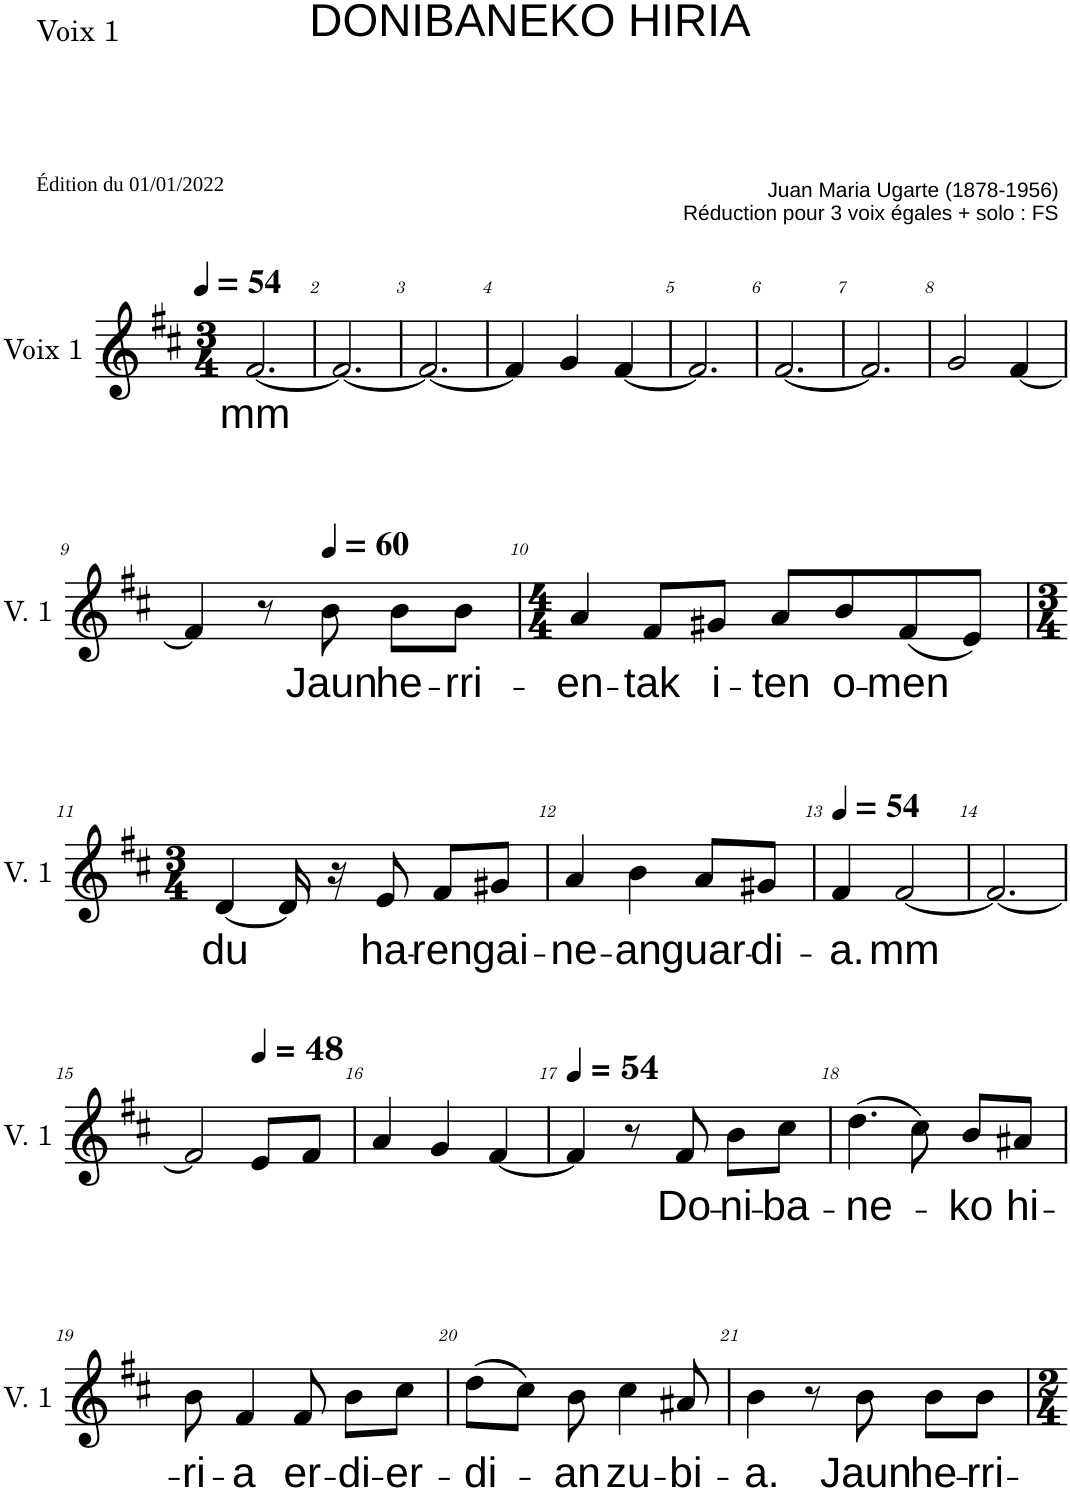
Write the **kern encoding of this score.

**kern	**text
*part1	*part1
*staff1	*staff1
*I"Voix 1	*
*I'V. 1	*
*clefG2	*
*k[f#c#]	*
*M3/4	*
*MM54	*
=1	=1
!	!LO:LY:b
[2.f#/	mm
=2	=2
2.f#/_	.
=3	=3
2.f#/_	.
=4	=4
4f#/]	.
4g/	.
[4f#/	.
=5	=5
2.f#/]	.
=6	=6
[2.f#/	.
=7	=7
2.f#/]	.
=8	=8
2g/	.
[4f#/	.
!!LO:LB:g=z
=9	=9
4f#/]	.
8r	.
*MM60	*
!	!LO:LY:b
8b\	Jaun
!	!LO:LY:b
8b\L	he-
!	!LO:LY:b
8b\J	-rri-
=10	=10
*M4/4	*
!	!LO:LY:b
4a/	-en-
!	!LO:LY:b
8f#/L	-tak
!	!LO:LY:b
8g#X/J	i-
!	!LO:LY:b
8a/L	-ten
!	!LO:LY:b
8b/	o-
!	!LO:LY:b
(8f#/	-men
8e/J)	.
!!LO:LB:g=z
=11	=11
*M3/4	*
!	!LO:LY:b
[4d/	du
16d/]	.
16r	.
!	!LO:LY:b
8e/	ha-
!	!LO:LY:b
8f#/L	-ren
!	!LO:LY:b
8g#X/J	gai-
=12	=12
!	!LO:LY:b
4a/	-ne-
!	!LO:LY:b
4b\	-an
!	!LO:LY:b
8a/L	guar-
!	!LO:LY:b
8g#X/J	-di-
=13	=13
*MM54	*
!	!LO:LY:b
4f#/	-a.
!	!LO:LY:b
[2f#/	mm
=14	=14
2.f#/_	.
!!LO:LB:g=z
=15	=15
2f#/]	.
*MM48	*
8e/L	.
8f#/J	.
=16	=16
4a/	.
4g/	.
[4f#/	.
=17	=17
*MM54	*
4f#/]	.
8r	.
!	!LO:LY:b
8f#/	Do-
!	!LO:LY:b
8b\L	-ni-
!	!LO:LY:b
8cc#\J	-ba-
=18	=18
!	!LO:LY:b
(4.dd\	-ne-
8cc#\)	.
!	!LO:LY:b
8b/L	-ko
!	!LO:LY:b
8a#X/J	hi-
!!LO:LB:g=z
=19	=19
!	!LO:LY:b
8b\	-ri-
!	!LO:LY:b
4f#/	-a
!	!LO:LY:b
8f#/	er-
!	!LO:LY:b
8b\L	-di-
!	!LO:LY:b
8cc#\J	-er-
=20	=20
!	!LO:LY:b
(8dd\L	-di-
8cc#\J)	.
!	!LO:LY:b
8b\	-an
!	!LO:LY:b
4cc#\	zu-
!	!LO:LY:b
8a#X/	-bi-
=21	=21
!	!LO:LY:b
4b\	-a.
8r	.
!	!LO:LY:b
8b\	Jaun
!	!LO:LY:b
8b\L	he-
!	!LO:LY:b
8b\J	-rri-
=	=
*-	*-
